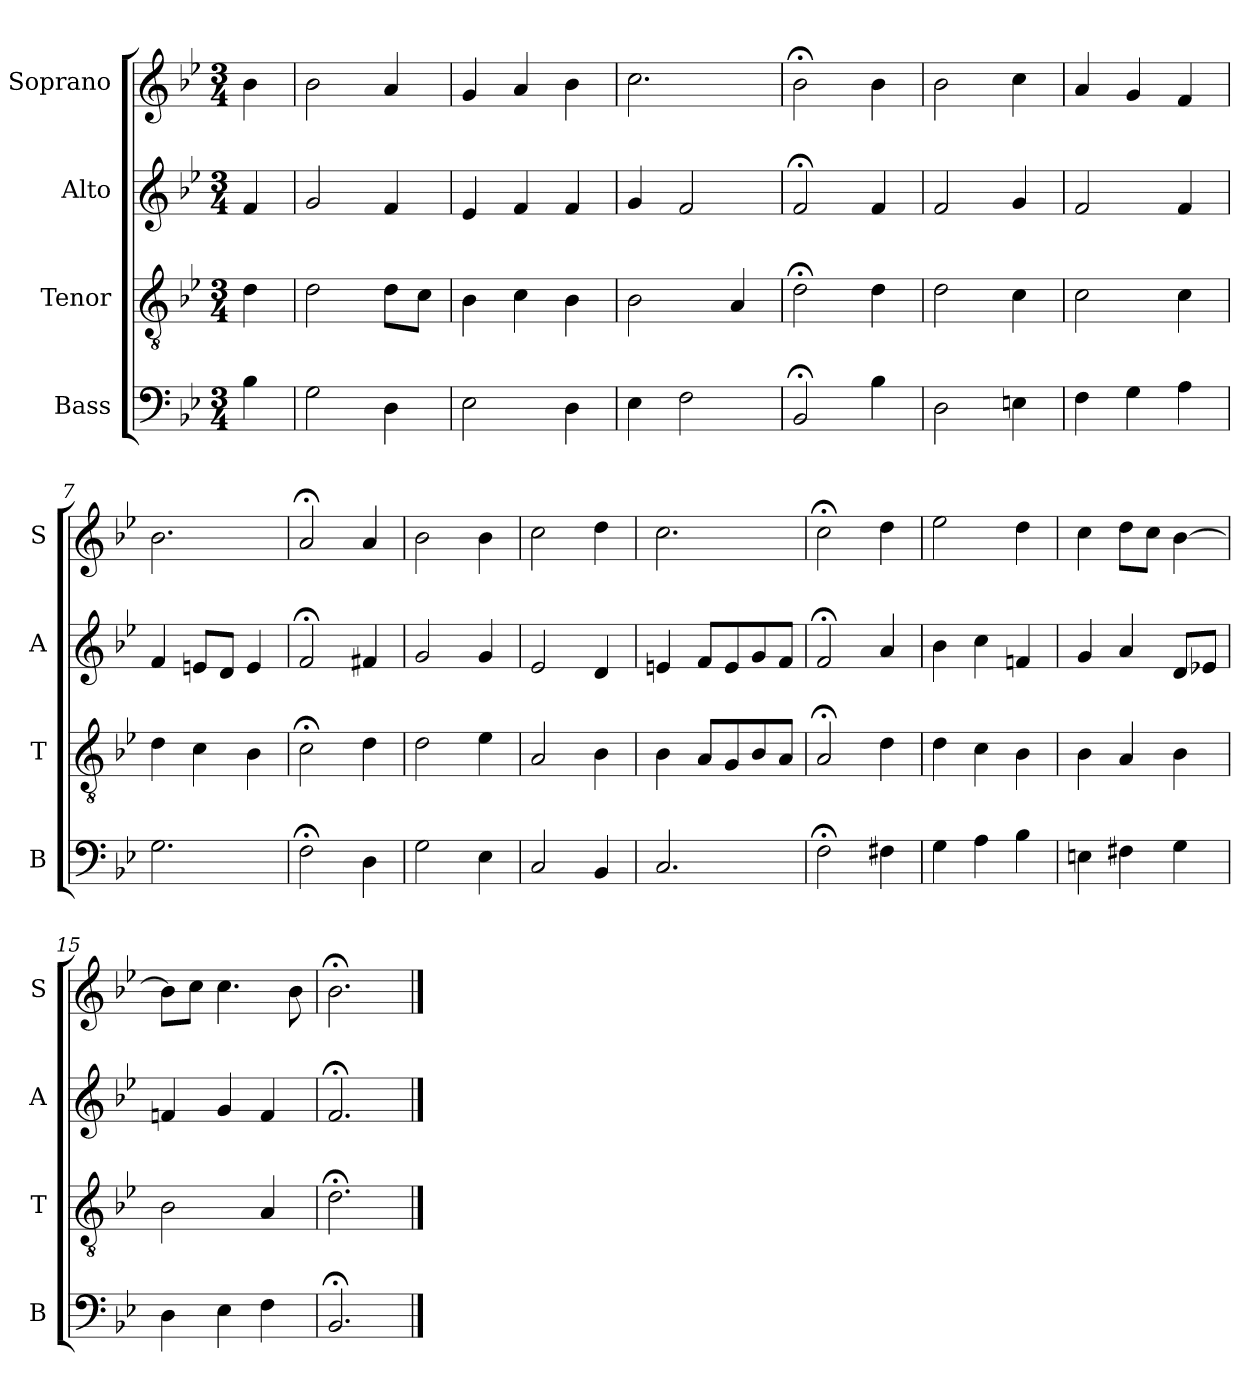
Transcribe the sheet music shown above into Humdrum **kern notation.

**kern	**kern	**kern	**kern
*part4	*part3	*part2	*part1
*staff4	*staff3	*staff2	*staff1
*I"Bass	*I"Tenor	*I"Alto	*I"Soprano
*I'B	*I'T	*I'A	*I'S
*clefF4	*clefGv2	*clefG2	*clefG2
*k[b-e-]	*k[b-e-]	*k[b-e-]	*k[b-e-]
*B-:	*B-:	*B-:	*B-:
*M3/4	*M3/4	*M3/4	*M3/4
*MM100	*MM100	*MM100	*MM100
=	=	=	=
4B-	4d	4f	4b-
=1	=1	=1	=1
2G	2d	2g	2b-
4D	8dL	4f	4a
.	8cJ	.	.
=2	=2	=2	=2
2E-	4B-	4e-	4g
.	4c	4f	4a
4D	4B-	4f	4b-
=3	=3	=3	=3
4E-	2B-	4g	2.cc
2F	.	2f	.
.	4A	.	.
=4	=4	=4	=4
2BB-;<	2d;<	2f;<	2b-;<
4B-	4d	4f	4b-
=5	=5	=5	=5
2D	2d	2f	2b-
4En	4c	4g	4cc
=6	=6	=6	=6
4F	2c	2f	4a
4G	.	.	4g
4A	4c	4f	4f
=7	=7	=7	=7
2.G	4d	4f	2.b-
.	4c	8enL	.
.	.	8dJ	.
.	4B-	4e	.
=8	=8	=8	=8
2F;<	2c;<	2f;<	2a;<
4D	4d	4f#X	4a
=9	=9	=9	=9
2G	2d	2g	2b-
4E-	4e-	4g	4b-
=10	=10	=10	=10
2Ci	2Ai	2e-i	2cci
4BB-	4B-	4d	4dd
=11	=11	=11	=11
2.C	4B-	4en	2.cc
.	8AL	8fL	.
.	8G	8e	.
.	8B-	8g	.
.	8AJ	8fJ	.
=12	=12	=12	=12
2F;<	2A;<	2f;<	2cc;<
4F#X	4d	4a	4dd
=13	=13	=13	=13
4G	4d	4b-	2ee-
4A	4c	4cc	.
4B-	4B-	4fn	4dd
=14	=14	=14	=14
4En	4B-	4g	4cc
4F#X	4A	4a	8ddL
.	.	.	8ccJ
4G	4B-	8dL	[4b-
.	.	8e-XJ	.
=15	=15	=15	=15
4D	2B-	4fn	8b-L]
.	.	.	8ccJ
4E-	.	4g	4.cc
4F	4A	4f	.
.	.	.	8b-
=16	=16	=16	=16
2.BB-;<	2.d;<	2.f;<	2.b-;<
==	==	==	==
*-	*-	*-	*-
